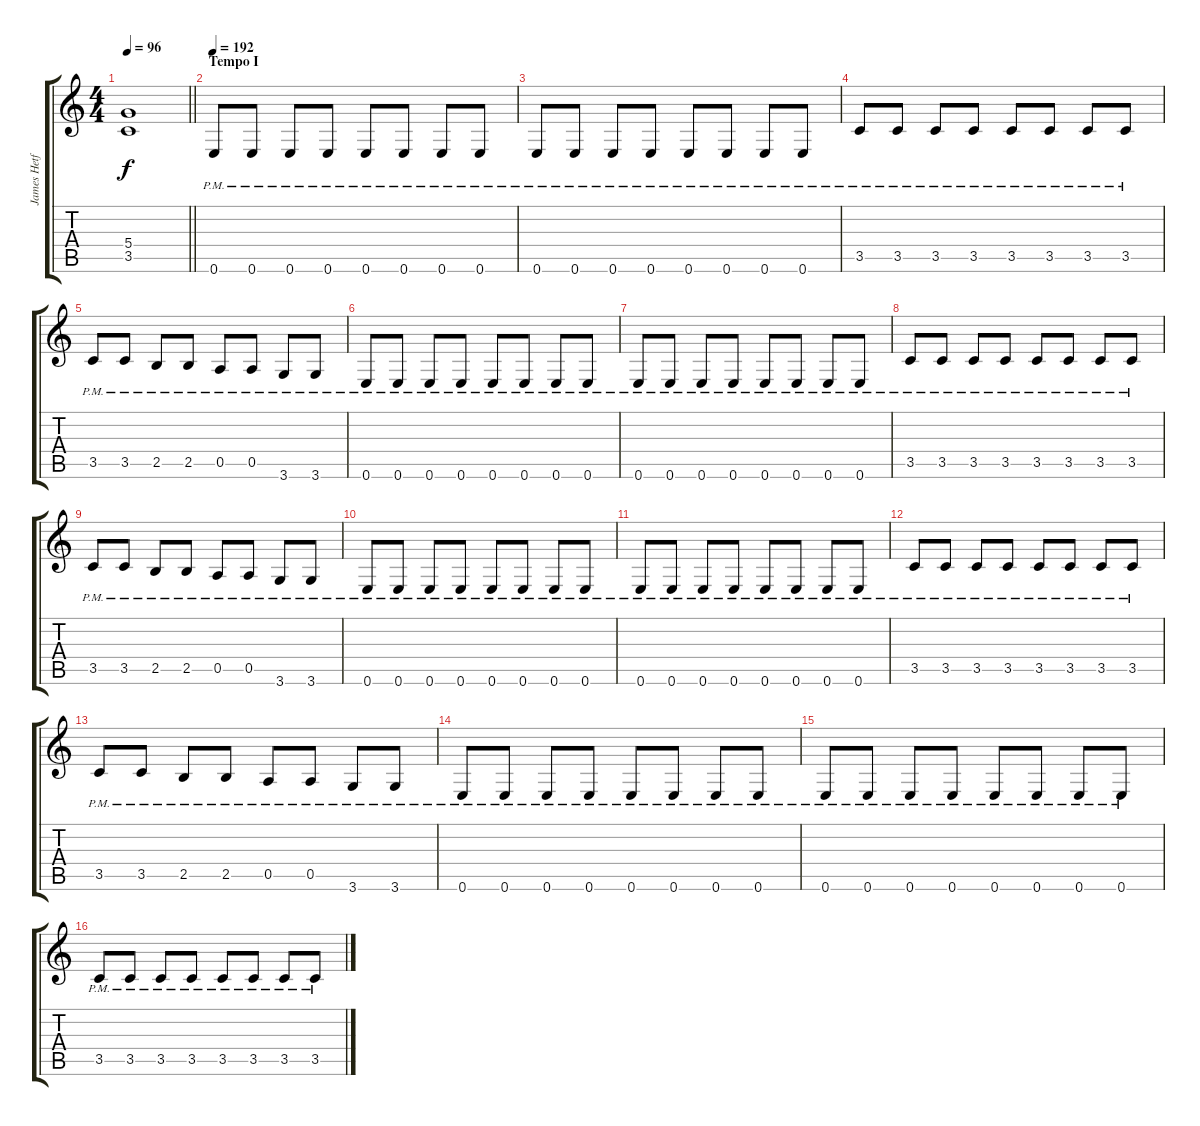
\track ("James Hetfield - Rhythm Guitar" "James Hetf") {instrument distortionguitar}
\staff {score tabs}
\tuning (E4 B3 G3 D3 A2 E2) {hide}
\ts (4 4)
\tempo 96
\clef g2
\barLineRight lightlight
\ks c
(5.4 3.5).1{dy f} |
\section ("" "Tempo I")
\tempo 192
0.6{pm}.8{volume 14 balance 8} 0.6{pm}.8 0.6{pm}.8 0.6{pm}.8 0.6{pm}.8 0.6{pm}.8 0.6{pm}.8 0.6{pm}.8 |
0.6{pm}.8 0.6{pm}.8 0.6{pm}.8 0.6{pm}.8 0.6{pm}.8 0.6{pm}.8 0.6{pm}.8 0.6{pm}.8 |
3.5{pm}.8 3.5{pm}.8 3.5{pm}.8 3.5{pm}.8 3.5{pm}.8 3.5{pm}.8 3.5{pm}.8 3.5{pm}.8 |
3.5{pm}.8 3.5{pm}.8 2.5{pm}.8 2.5{pm}.8 0.5{pm}.8 0.5{pm}.8 3.6{pm}.8 3.6{pm}.8 |
0.6{pm}.8 0.6{pm}.8 0.6{pm}.8 0.6{pm}.8 0.6{pm}.8 0.6{pm}.8 0.6{pm}.8 0.6{pm}.8 |
0.6{pm}.8 0.6{pm}.8 0.6{pm}.8 0.6{pm}.8 0.6{pm}.8 0.6{pm}.8 0.6{pm}.8 0.6{pm}.8 |
3.5{pm}.8 3.5{pm}.8 3.5{pm}.8 3.5{pm}.8 3.5{pm}.8 3.5{pm}.8 3.5{pm}.8 3.5{pm}.8 |
3.5{pm}.8 3.5{pm}.8 2.5{pm}.8 2.5{pm}.8 0.5{pm}.8 0.5{pm}.8 3.6{pm}.8 3.6{pm}.8 |
0.6{pm}.8 0.6{pm}.8 0.6{pm}.8 0.6{pm}.8 0.6{pm}.8 0.6{pm}.8 0.6{pm}.8 0.6{pm}.8 |
0.6{pm}.8 0.6{pm}.8 0.6{pm}.8 0.6{pm}.8 0.6{pm}.8 0.6{pm}.8 0.6{pm}.8 0.6{pm}.8 |
3.5{pm}.8 3.5{pm}.8 3.5{pm}.8 3.5{pm}.8 3.5{pm}.8 3.5{pm}.8 3.5{pm}.8 3.5{pm}.8 |
3.5{pm}.8 3.5{pm}.8 2.5{pm}.8 2.5{pm}.8 0.5{pm}.8 0.5{pm}.8 3.6{pm}.8 3.6{pm}.8 |
0.6{pm}.8 0.6{pm}.8 0.6{pm}.8 0.6{pm}.8 0.6{pm}.8 0.6{pm}.8 0.6{pm}.8 0.6{pm}.8 |
0.6{pm}.8 0.6{pm}.8 0.6{pm}.8 0.6{pm}.8 0.6{pm}.8 0.6{pm}.8 0.6{pm}.8 0.6{pm}.8 |
3.5{pm}.8 3.5{pm}.8 3.5{pm}.8 3.5{pm}.8 3.5{pm}.8 3.5{pm}.8 3.5{pm}.8 3.5{pm}.8
